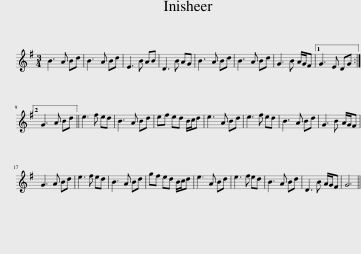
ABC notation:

X:1
L:1/8
M:3/4
I:linebreak $
K:G
V:1 treble
V:1
 B3 A Bd | B3 A Bd | E3 B AB | D3 B AG | B3 A Bd | %5
 B3 A Bd | G3 B A/G/F |1 G3 E DG :|2$ G3 A Bd || e3 f ed | %10
 B3 A Bd | ef ed B/c/d | e3 A Bd | e3 f ed | B3 A Bd | %15
 G3 B A/G/F |$ G3 A Bd | e3 f ed | B3 A Bd | gf ed B/c/d | %20
 e3 A Bd | e3 f ed | B3 A Bd | D3 B A/G/F | G6 || %25
